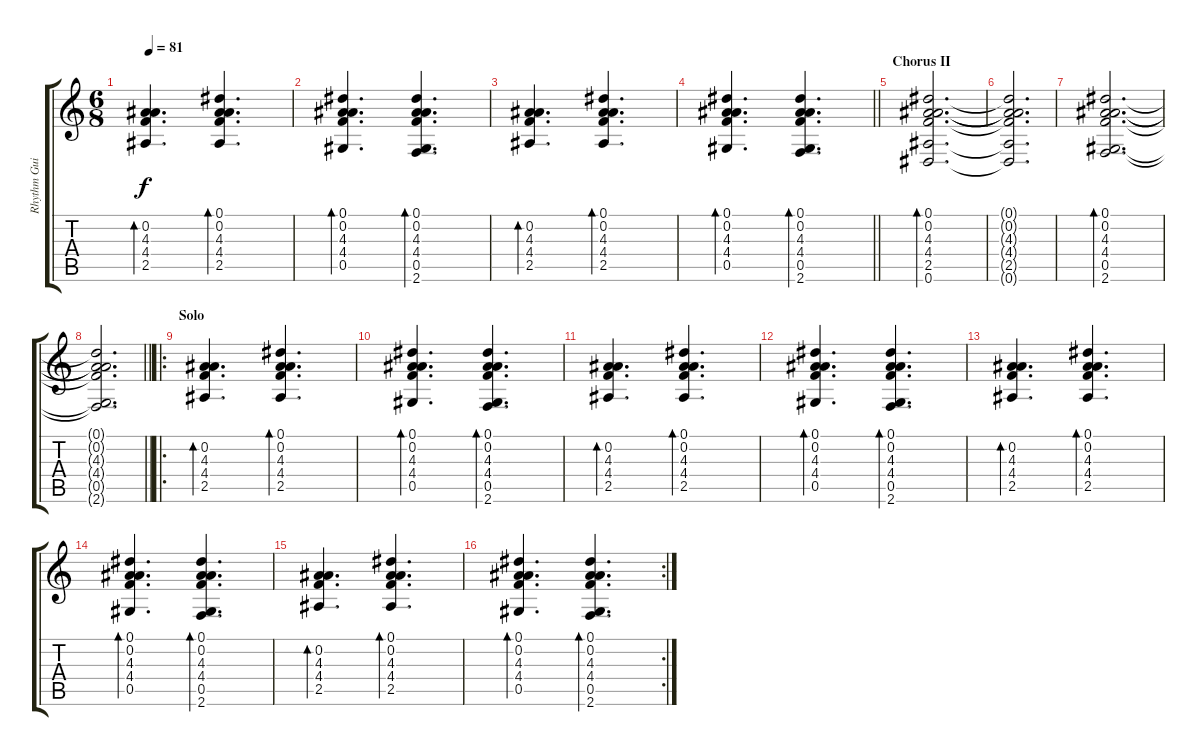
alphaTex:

\track ("Rhythm Guitar" "Rhythm Gui") {instrument acousticguitarsteel}
\staff {score tabs}
\tuning (Eb4 Bb3 Gb3 Db3 Ab2 Eb2) {hide}
\ts (6 8)
\tempo 81
\clef g2
\ks c
(0.2 4.3 4.4 2.5).4{d bd 60 dy f} (0.1 0.2 4.3 4.4 2.5).4{d bd 60} |
(0.1 0.2 4.3 4.4 0.5).4{d bd 60} (0.1 0.2 4.3 4.4 0.5 2.6).4{d bd 60} |
(0.2 4.3 4.4 2.5).4{d bd 60} (0.1 0.2 4.3 4.4 2.5).4{d bd 60} |
\barLineRight lightlight
(0.1 0.2 4.3 4.4 0.5).4{d bd 60} (0.1 0.2 4.3 4.4 0.5 2.6).4{d bd 60} |
\section ("" "Chorus II")
(0.1 0.2 4.3 4.4 2.5 0.6).2{d bd 60} |
(0.1{t} 0.2{t} 4.3{t} 4.4{t} 2.5{t} 0.6{t}).2{d} |
(0.1 0.2 4.3 4.4 0.5 2.6).2{d bd 60} |
\barLineRight lightlight
(0.1{t} 0.2{t} 4.3{t} 4.4{t} 0.5{t} 2.6{t}).2{d} |
\ro
\section ("" "Solo")
(0.2 4.3 4.4 2.5).4{d bd 60} (0.1 0.2 4.3 4.4 2.5).4{d bd 60} |
(0.1 0.2 4.3 4.4 0.5).4{d bd 60} (0.1 0.2 4.3 4.4 0.5 2.6).4{d bd 60} |
(0.2 4.3 4.4 2.5).4{d bd 60} (0.1 0.2 4.3 4.4 2.5).4{d bd 60} |
(0.1 0.2 4.3 4.4 0.5).4{d bd 60} (0.1 0.2 4.3 4.4 0.5 2.6).4{d bd 60} |
(0.2 4.3 4.4 2.5).4{d bd 60} (0.1 0.2 4.3 4.4 2.5).4{d bd 60} |
(0.1 0.2 4.3 4.4 0.5).4{d bd 60} (0.1 0.2 4.3 4.4 0.5 2.6).4{d bd 60} |
(0.2 4.3 4.4 2.5).4{d bd 60} (0.1 0.2 4.3 4.4 2.5).4{d bd 60} |
\rc 2
(0.1 0.2 4.3 4.4 0.5).4{d bd 60} (0.1 0.2 4.3 4.4 0.5 2.6).4{d bd 60}
